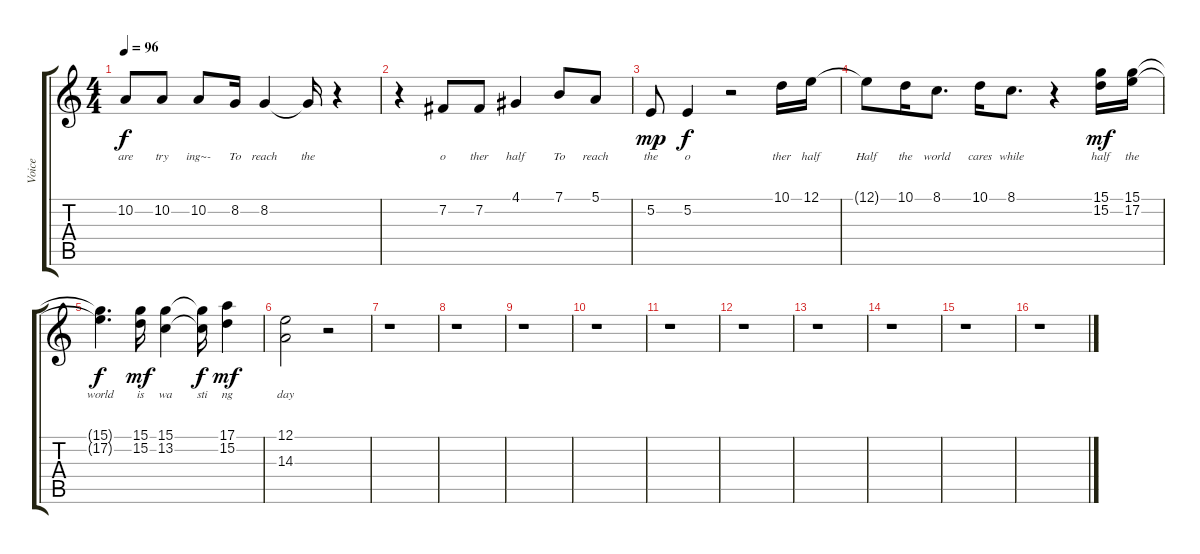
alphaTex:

\track ("Voice" "Voice") {instrument lead3calliope}
\staff {score tabs}
\tuning (E4 B3 G3 D3 A2 E2) {hide}
\ts (4 4)
\tempo 96
\clef g2
\ks c
10.2.8{lyrics (0 "are") lyrics (1 "") lyrics (2 "") lyrics (3 "") lyrics (4 "") dy f} 10.2.8{lyrics (0 "try") lyrics (1 "") lyrics (2 "") lyrics (3 "") lyrics (4 "")} 10.2.8{lyrics (0 "ing~-") lyrics (1 "") lyrics (2 "") lyrics (3 "") lyrics (4 "")} 8.2.16{lyrics (0 "To") lyrics (1 "") lyrics (2 "") lyrics (3 "") lyrics (4 "")} 8.2.4{lyrics (0 "reach") lyrics (1 "") lyrics (2 "") lyrics (3 "") lyrics (4 "")} 8.2{t}.16{lyrics (0 "the") lyrics (1 "") lyrics (2 "") lyrics (3 "") lyrics (4 "")} r.4 |
r.4 7.2.8{lyrics (0 "o") lyrics (1 "") lyrics (2 "") lyrics (3 "") lyrics (4 "")} 7.2.8{lyrics (0 "ther") lyrics (1 "") lyrics (2 "") lyrics (3 "") lyrics (4 "")} 4.1.4{lyrics (0 "half") lyrics (1 "") lyrics (2 "") lyrics (3 "") lyrics (4 "")} 7.1.8{lyrics (0 "To") lyrics (1 "") lyrics (2 "") lyrics (3 "") lyrics (4 "")} 5.1.8{lyrics (0 "reach") lyrics (1 "") lyrics (2 "") lyrics (3 "") lyrics (4 "")} |
5.2.8{lyrics (0 "the") lyrics (1 "") lyrics (2 "") lyrics (3 "") lyrics (4 "") dy mp} 5.2.4{lyrics (0 "o") lyrics (1 "") lyrics (2 "") lyrics (3 "") lyrics (4 "") dy f} r.2 10.1.16{lyrics (0 "ther") lyrics (1 "") lyrics (2 "") lyrics (3 "") lyrics (4 "")} 12.1.16{lyrics (0 "half") lyrics (1 "") lyrics (2 "") lyrics (3 "") lyrics (4 "")} |
12.1{t}.8{lyrics (0 "Half") lyrics (1 "") lyrics (2 "") lyrics (3 "") lyrics (4 "")} 10.1.16{lyrics (0 "the") lyrics (1 "") lyrics (2 "") lyrics (3 "") lyrics (4 "")} 8.1.8{d lyrics (0 "world") lyrics (1 "") lyrics (2 "") lyrics (3 "") lyrics (4 "")} 10.1.16{lyrics (0 "cares") lyrics (1 "") lyrics (2 "") lyrics (3 "") lyrics (4 "")} 8.1.8{d lyrics (0 "while") lyrics (1 "") lyrics (2 "") lyrics (3 "") lyrics (4 "")} r.4 (15.1 15.2).16{lyrics (0 "half") lyrics (1 "") lyrics (2 "") lyrics (3 "") lyrics (4 "") dy mf} (15.1 17.2).16{lyrics (0 "the") lyrics (1 "") lyrics (2 "") lyrics (3 "") lyrics (4 "")} |
(15.1{t} 17.2{t}).4{d lyrics (0 "world") lyrics (1 "") lyrics (2 "") lyrics (3 "") lyrics (4 "") dy f} (15.1 15.2).16{lyrics (0 "is") lyrics (1 "") lyrics (2 "") lyrics (3 "") lyrics (4 "") dy mf} (15.1 13.2).4{lyrics (0 "wa") lyrics (1 "") lyrics (2 "") lyrics (3 "") lyrics (4 "")} (15.1{t} 13.2{t}).16{lyrics (0 "sti") lyrics (1 "") lyrics (2 "") lyrics (3 "") lyrics (4 "") dy f} (17.1 15.2).4{lyrics (0 "ng") lyrics (1 "") lyrics (2 "") lyrics (3 "") lyrics (4 "") dy mf} |
(12.1 14.3).2{lyrics (0 "day") lyrics (1 "") lyrics (2 "") lyrics (3 "") lyrics (4 "")} r.2 |
r.1 |
r.1 |
r.1 |
r.1 |
r.1 |
r.1 |
r.1 |
r.1 |
r.1 |
r.1
